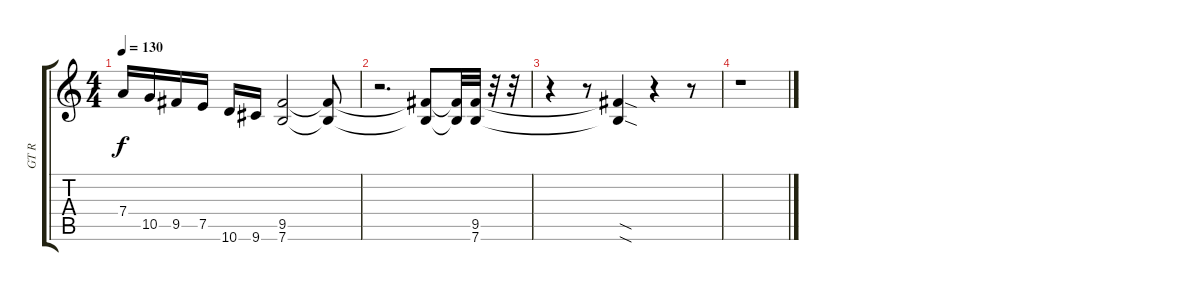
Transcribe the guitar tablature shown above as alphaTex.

\track ("GT R" "GT R") {instrument distortionguitar}
\staff {score tabs}
\tuning (E4 B3 G3 D3 A2 E2) {hide}
\ts (4 4)
\tempo 130
\clef g2
\ks c
7.4.16{dy f} 10.5.16 9.5.16 7.5.16 10.6.16 9.6.16 (9.5 7.6).2 (9.5{t} 7.6{t}).8 |
r.2{d} (9.5{t} 7.6{t}).8 (9.5{t} 7.6{t}).32 (9.5 7.6).32 r.32 r.32 |
r.4 r.8 (9.5{sod t} 7.6{sod t}).4 r.4 r.8 |
r.1
